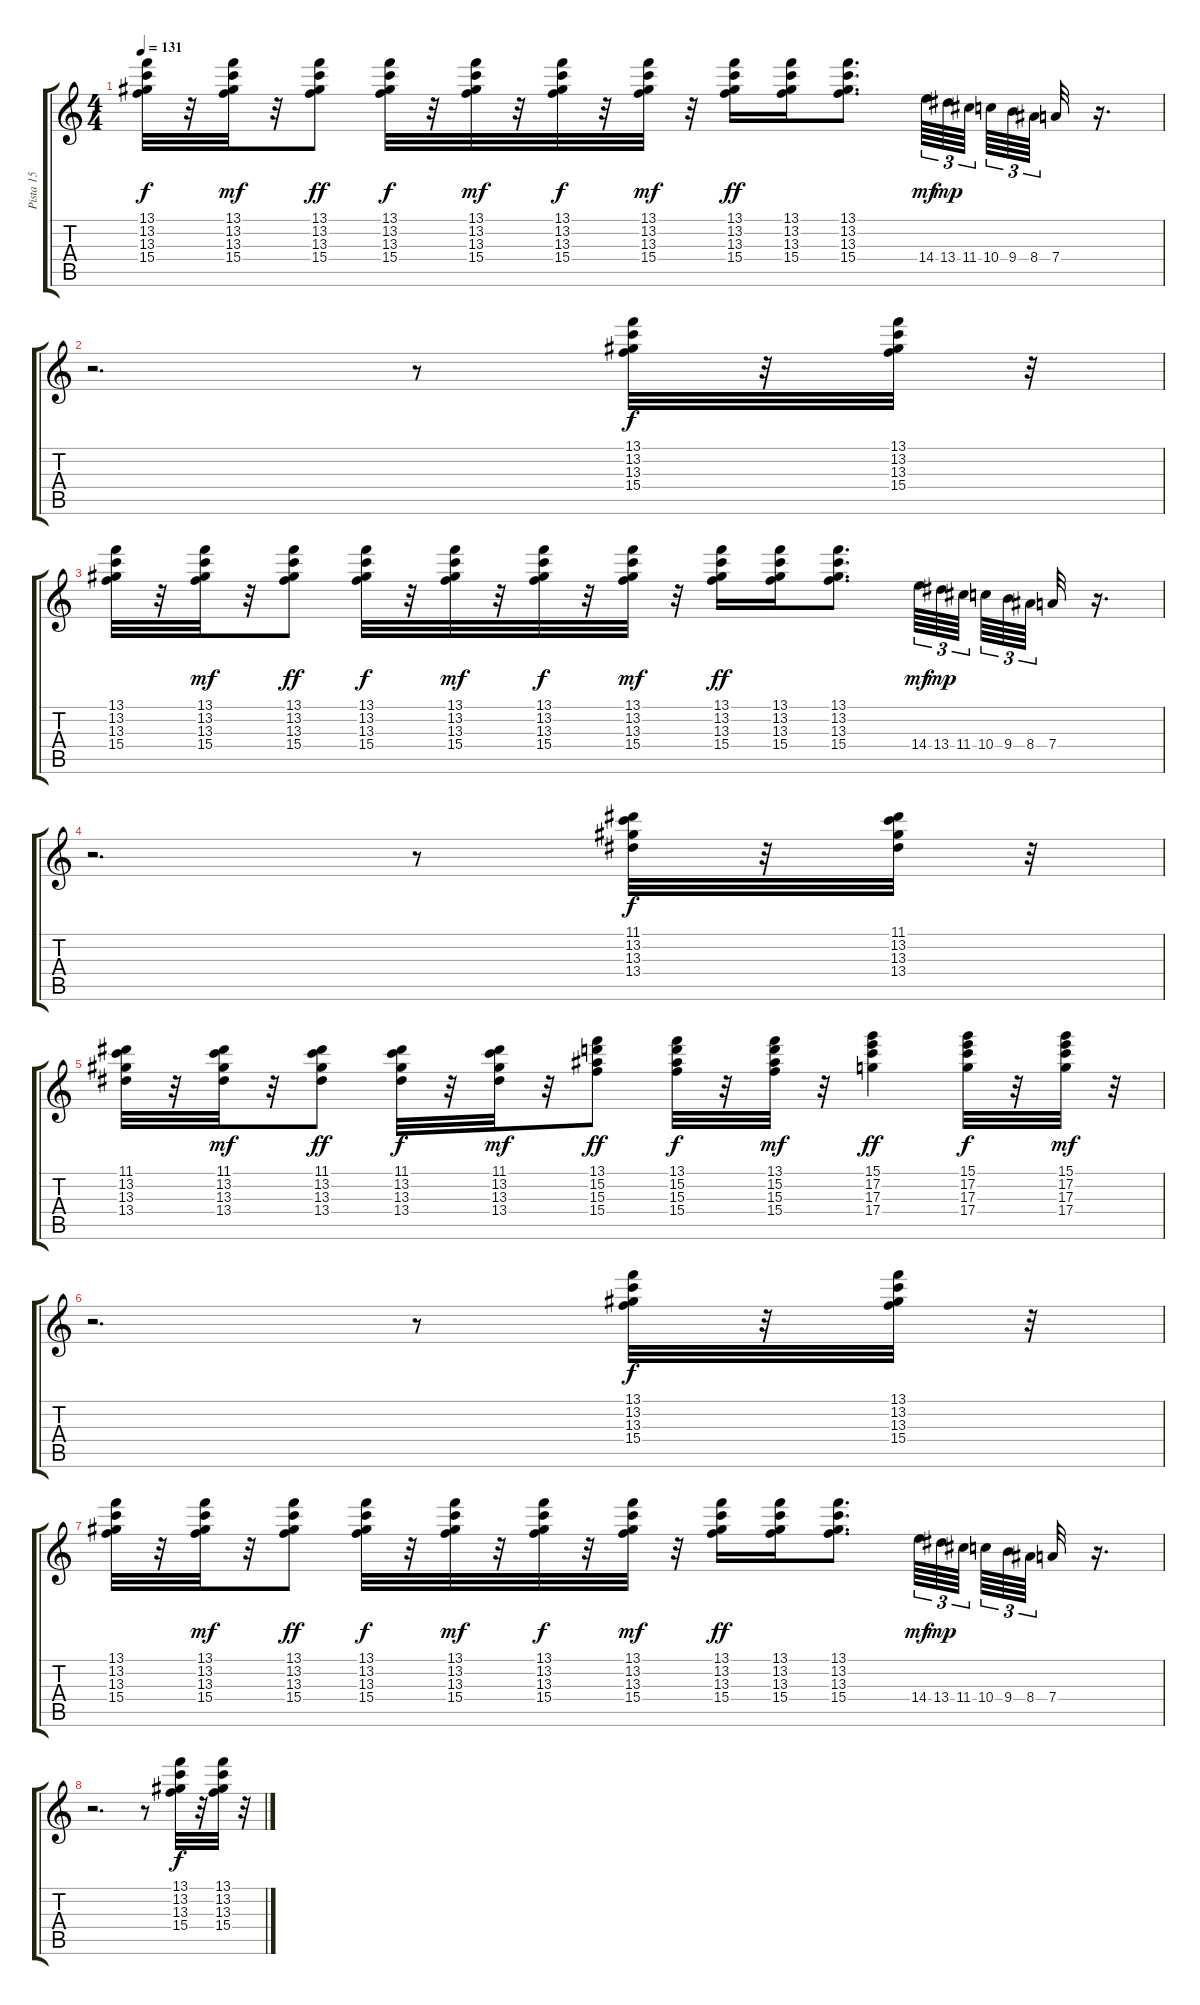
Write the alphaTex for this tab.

\track ("Pista 15" "Pista 15") {instrument distortionguitar}
\staff {score tabs}
\tuning (E4 B3 G3 D3 A2 E2) {hide}
\ts (4 4)
\tempo 131
\clef g2
\ks c
(13.1 13.2 13.3 15.4).32{dy f} r.32 (13.1 13.2 13.3 15.4).32{dy mf} r.32 (13.1 13.2 13.3 15.4).8{dy ff} (13.1 13.2 13.3 15.4).32{dy f} r.32 (13.1 13.2 13.3 15.4).32{dy mf} r.32 (13.1 13.2 13.3 15.4).32{dy f} r.32 (13.1 13.2 13.3 15.4).32{dy mf} r.32 (13.1 13.2 13.3 15.4).16{dy ff} (13.1 13.2 13.3 15.4).16 (13.1 13.2 13.3 15.4).8{d} 14.4.64{tu (3 2) dy mf} 13.4.64{tu (3 2) dy mp} 11.4.64{tu (3 2)} 10.4.64{tu (3 2)} 9.4.64{tu (3 2)} 8.4.64{tu (3 2)} 7.4.32 r.16{d} |
r.2{d} r.8 (13.1 13.2 13.3 15.4).32{dy f} r.32 (13.1 13.2 13.3 15.4).32 r.32 |
(13.1 13.2 13.3 15.4).32 r.32 (13.1 13.2 13.3 15.4).32{dy mf} r.32 (13.1 13.2 13.3 15.4).8{dy ff} (13.1 13.2 13.3 15.4).32{dy f} r.32 (13.1 13.2 13.3 15.4).32{dy mf} r.32 (13.1 13.2 13.3 15.4).32{dy f} r.32 (13.1 13.2 13.3 15.4).32{dy mf} r.32 (13.1 13.2 13.3 15.4).16{dy ff} (13.1 13.2 13.3 15.4).16 (13.1 13.2 13.3 15.4).8{d} 14.4.64{tu (3 2) dy mf} 13.4.64{tu (3 2) dy mp} 11.4.64{tu (3 2)} 10.4.64{tu (3 2)} 9.4.64{tu (3 2)} 8.4.64{tu (3 2)} 7.4.32 r.16{d} |
r.2{d} r.8 (11.1 13.2 13.3 13.4).32{dy f} r.32 (11.1 13.2 13.3 13.4).32 r.32 |
(11.1 13.2 13.3 13.4).32 r.32 (11.1 13.2 13.3 13.4).32{dy mf} r.32 (11.1 13.2 13.3 13.4).8{dy ff} (11.1 13.2 13.3 13.4).32{dy f} r.32 (11.1 13.2 13.3 13.4).32{dy mf} r.32 (13.1 15.2 15.3 15.4).8{dy ff} (13.1 15.2 15.3 15.4).32{dy f} r.32 (13.1 15.2 15.3 15.4).32{dy mf} r.32 (15.1 17.2 17.3 17.4).4{dy ff} (15.1 17.2 17.3 17.4).32{dy f} r.32 (15.1 17.2 17.3 17.4).32{dy mf} r.32 |
r.2{d} r.8 (13.1 13.2 13.3 15.4).32{dy f} r.32 (13.1 13.2 13.3 15.4).32 r.32 |
(13.1 13.2 13.3 15.4).32 r.32 (13.1 13.2 13.3 15.4).32{dy mf} r.32 (13.1 13.2 13.3 15.4).8{dy ff} (13.1 13.2 13.3 15.4).32{dy f} r.32 (13.1 13.2 13.3 15.4).32{dy mf} r.32 (13.1 13.2 13.3 15.4).32{dy f} r.32 (13.1 13.2 13.3 15.4).32{dy mf} r.32 (13.1 13.2 13.3 15.4).16{dy ff} (13.1 13.2 13.3 15.4).16 (13.1 13.2 13.3 15.4).8{d} 14.4.64{tu (3 2) dy mf} 13.4.64{tu (3 2) dy mp} 11.4.64{tu (3 2)} 10.4.64{tu (3 2)} 9.4.64{tu (3 2)} 8.4.64{tu (3 2)} 7.4.32 r.16{d} |
r.2{d} r.8 (13.1 13.2 13.3 15.4).32{dy f} r.32 (13.1 13.2 13.3 15.4).32 r.32
